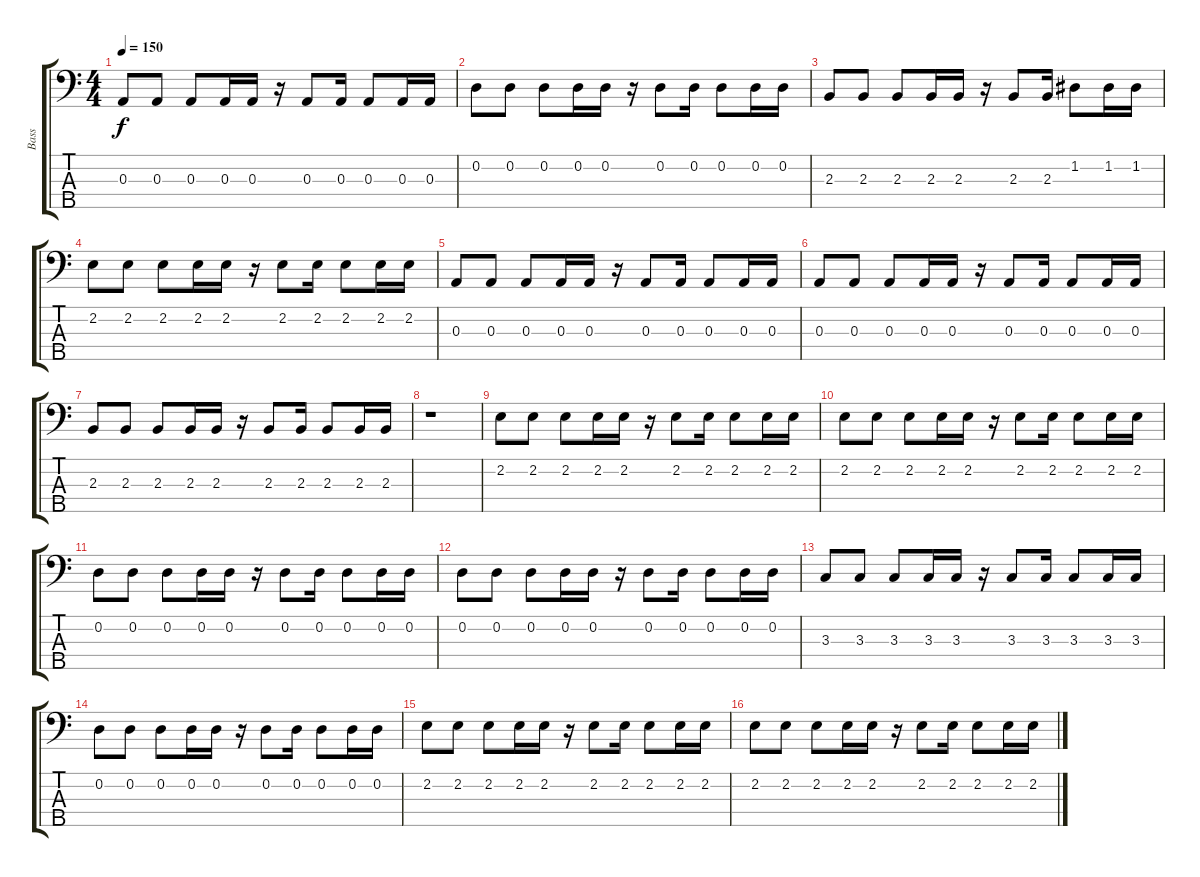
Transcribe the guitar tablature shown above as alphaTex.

\track ("Bass" "Bass") {instrument electricbasspick}
\staff {score tabs}
\tuning (G2 D2 A1 E1 B0) {hide}
\ts (4 4)
\tempo 150
\clef f4
\ks c
0.3.8{dy f} 0.3.8 0.3.8 0.3.16 0.3.16 r.16 0.3.8 0.3.16 0.3.8 0.3.16 0.3.16 |
0.2.8 0.2.8 0.2.8 0.2.16 0.2.16 r.16 0.2.8 0.2.16 0.2.8 0.2.16 0.2.16 |
2.3.8 2.3.8 2.3.8 2.3.16 2.3.16 r.16 2.3.8 2.3.16 1.2.8 1.2.16 1.2.16 |
2.2.8 2.2.8 2.2.8 2.2.16 2.2.16 r.16 2.2.8 2.2.16 2.2.8 2.2.16 2.2.16 |
0.3.8 0.3.8 0.3.8 0.3.16 0.3.16 r.16 0.3.8 0.3.16 0.3.8 0.3.16 0.3.16 |
0.3.8 0.3.8 0.3.8 0.3.16 0.3.16 r.16 0.3.8 0.3.16 0.3.8 0.3.16 0.3.16 |
2.3.8 2.3.8 2.3.8 2.3.16 2.3.16 r.16 2.3.8 2.3.16 2.3.8 2.3.16 2.3.16 |
r.1 |
2.2.8 2.2.8 2.2.8 2.2.16 2.2.16 r.16 2.2.8 2.2.16 2.2.8 2.2.16 2.2.16 |
2.2.8 2.2.8 2.2.8 2.2.16 2.2.16 r.16 2.2.8 2.2.16 2.2.8 2.2.16 2.2.16 |
0.2.8 0.2.8 0.2.8 0.2.16 0.2.16 r.16 0.2.8 0.2.16 0.2.8 0.2.16 0.2.16 |
0.2.8 0.2.8 0.2.8 0.2.16 0.2.16 r.16 0.2.8 0.2.16 0.2.8 0.2.16 0.2.16 |
3.3.8 3.3.8 3.3.8 3.3.16 3.3.16 r.16 3.3.8 3.3.16 3.3.8 3.3.16 3.3.16 |
0.2.8 0.2.8 0.2.8 0.2.16 0.2.16 r.16 0.2.8 0.2.16 0.2.8 0.2.16 0.2.16 |
2.2.8 2.2.8 2.2.8 2.2.16 2.2.16 r.16 2.2.8 2.2.16 2.2.8 2.2.16 2.2.16 |
2.2.8 2.2.8 2.2.8 2.2.16 2.2.16 r.16 2.2.8 2.2.16 2.2.8 2.2.16 2.2.16
